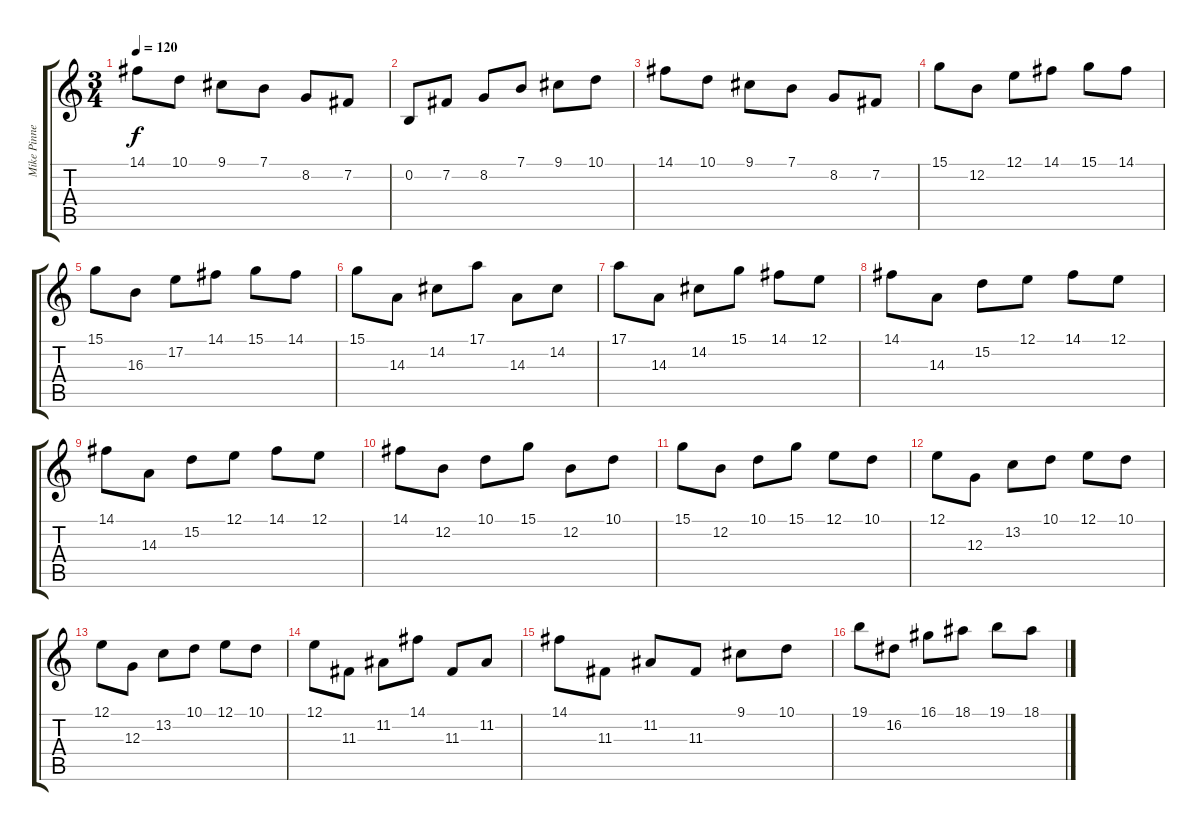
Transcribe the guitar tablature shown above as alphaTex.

\track ("Mike Pinnella (Piano)" "Mike Pinne") {instrument brightacousticpiano}
\staff {score tabs}
\tuning (E4 B3 G3 D3 G2 C2) {hide}
\ts (3 4)
\tempo 120
\clef g2
\ks c
14.1.8{dy f} 10.1.8 9.1.8 7.1.8 8.2.8 7.2.8 |
0.2.8 7.2.8 8.2.8 7.1.8 9.1.8 10.1.8 |
14.1.8 10.1.8 9.1.8 7.1.8 8.2.8 7.2.8 |
15.1.8 12.2.8 12.1.8 14.1.8 15.1.8 14.1.8 |
15.1.8 16.3.8 17.2.8 14.1.8 15.1.8 14.1.8 |
15.1.8 14.3.8 14.2.8 17.1.8 14.3.8 14.2.8 |
17.1.8 14.3.8 14.2.8 15.1.8 14.1.8 12.1.8 |
14.1.8 14.3.8 15.2.8 12.1.8 14.1.8 12.1.8 |
14.1.8 14.3.8 15.2.8 12.1.8 14.1.8 12.1.8 |
14.1.8 12.2.8 10.1.8 15.1.8 12.2.8 10.1.8 |
15.1.8 12.2.8 10.1.8 15.1.8 12.1.8 10.1.8 |
12.1.8 12.3.8 13.2.8 10.1.8 12.1.8 10.1.8 |
12.1.8 12.3.8 13.2.8 10.1.8 12.1.8 10.1.8 |
12.1.8 11.3.8 11.2.8 14.1.8 11.3.8 11.2.8 |
14.1.8 11.3.8 11.2.8 11.3.8 9.1.8 10.1.8 |
19.1.8 16.2.8 16.1.8 18.1.8 19.1.8 18.1.8
